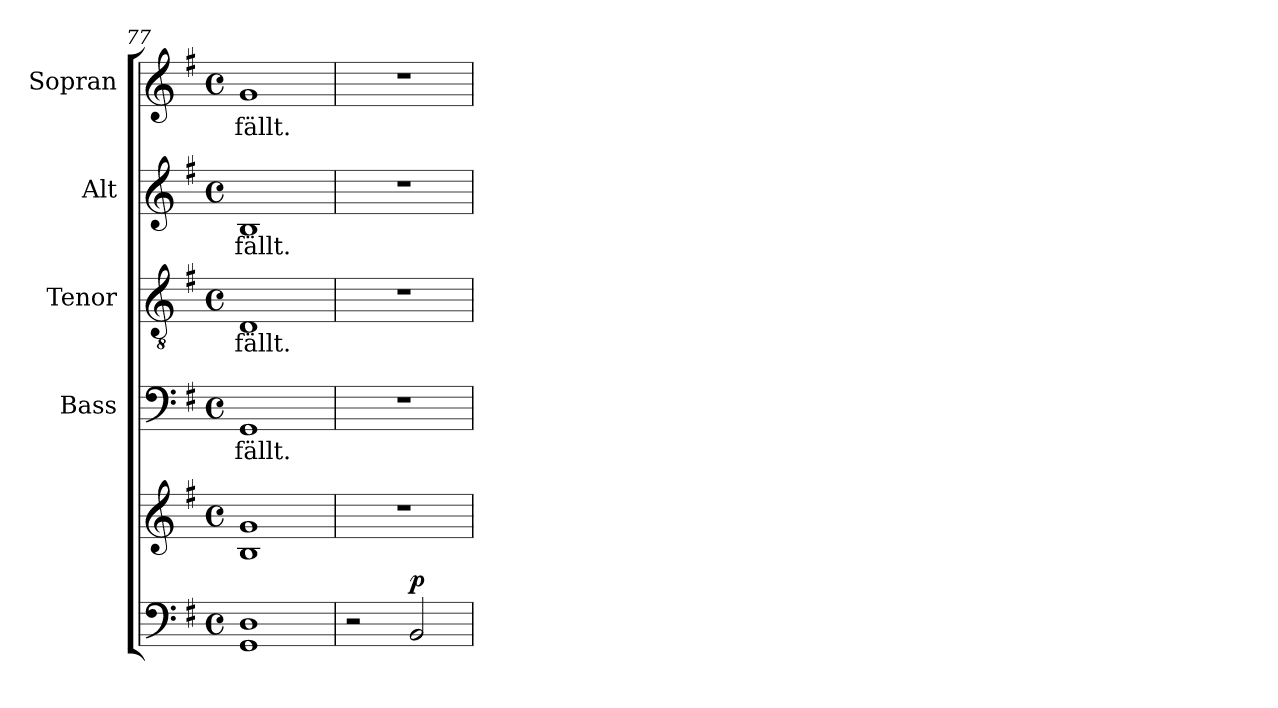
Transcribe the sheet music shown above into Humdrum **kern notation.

**kern	**kern	**dynam	**kern	**text	**kern	**text	**kern	**text	**kern	**text
*part5	*part5	*part5	*part4	*part4	*part3	*part3	*part2	*part2	*part1	*part1
*staff6	*staff5	*staff5/6	*staff4	*staff4	*staff3	*staff3	*staff2	*staff2	*staff1	*staff1
*	*	*	*I"Bass	*	*I"Tenor	*	*I"Alt	*	*I"Sopran	*
*	*	*	*I'B.	*	*I'T.	*	*I'A.	*	*I'S.	*
*clefF4	*clefG2	*	*clefF4	*	*clefGv2	*	*clefG2	*	*clefG2	*
*k[f#]	*k[f#]	*	*k[f#]	*	*k[f#]	*	*k[f#]	*	*k[f#]	*
*G:	*G:	*	*G:	*	*G:	*	*G:	*	*G:	*
*M4/4	*M4/4	*	*M4/4	*	*M4/4	*	*M4/4	*	*M4/4	*
*met(c)	*met(c)	*	*met(c)	*	*met(c)	*	*met(c)	*	*met(c)	*
=77	=77	=77	=77	=77	=77	=77	=77	=77	=77	=77
!	!	!	!	!LO:LY:b	!	!LO:LY:b	!	!LO:LY:b	!	!LO:LY:b
1GG 1D	1B 1g	.	1GG	-fällt.	1D	-fällt.	1B	-fällt.	1g	-fällt.
!!LO:PB:g=z
=78	=78	=78	=78	=78	=78	=78	=78	=78	=78	=78
2r	1r	.	1r	.	1r	.	1r	.	1r	.
!	!	!LO:DY:a=2	!	!	!	!	!	!	!	!
2BB/	.	p	.	.	.	.	.	.	.	.
=	=	=	=	=	=	=	=	=	=	=
*-	*-	*-	*-	*-	*-	*-	*-	*-	*-	*-
